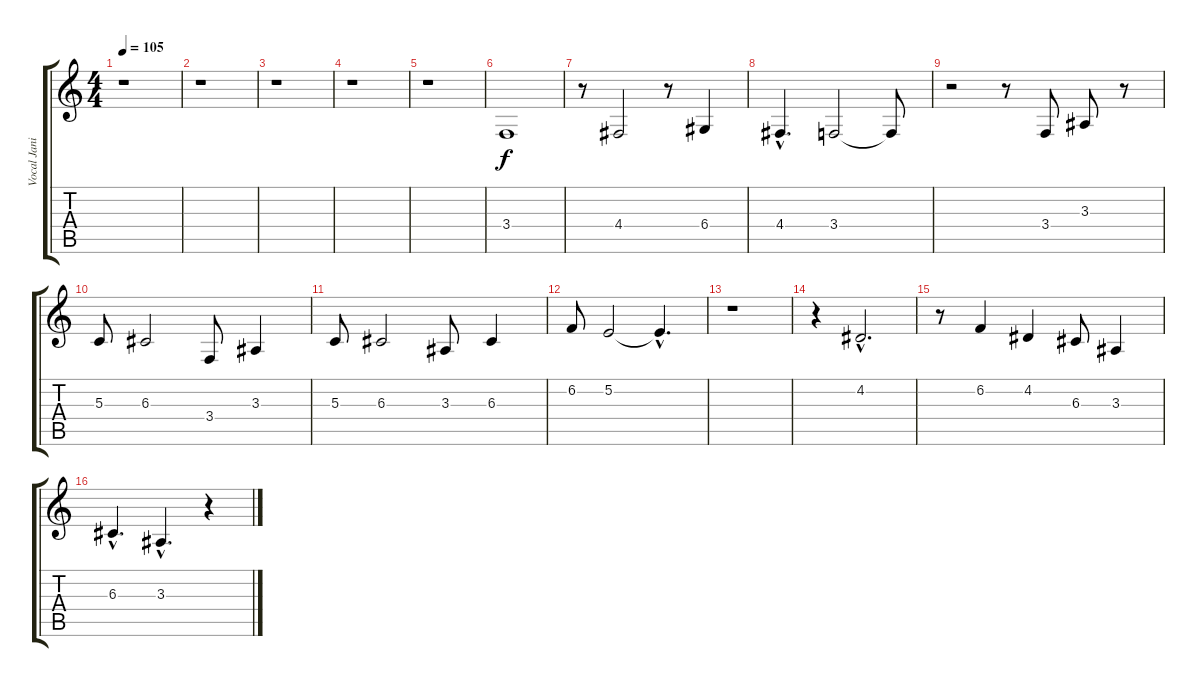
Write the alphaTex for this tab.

\track ("Vocal Janine de Wilheme" "Vocal Jani") {instrument violin}
\staff {score tabs}
\tuning (E4 B3 G3 D3 A2 E2) {hide}
\ts (4 4)
\tempo 105
\clef g2
\ks c
r.1{dy f} |
r.1 |
r.1 |
r.1 |
r.1 |
3.4.1 |
r.8 4.4.2 r.8 6.4.4 |
4.4{hac}.4{d} 3.4.2 3.4{t}.8 |
r.2 r.8 3.4.8 3.3.8 r.8 |
5.3.8 6.3.2 3.4.8 3.3.4 |
5.3.8 6.3.2 3.3.8 6.3.4 |
6.2.8 5.2.2 5.2{hac t}.4{d} |
r.1 |
r.4 4.2{hac}.2{d} |
r.8 6.2.4 4.2.4 6.3.8 3.3.4 |
6.3{hac}.4{d} 3.3{hac}.4{d} r.4
